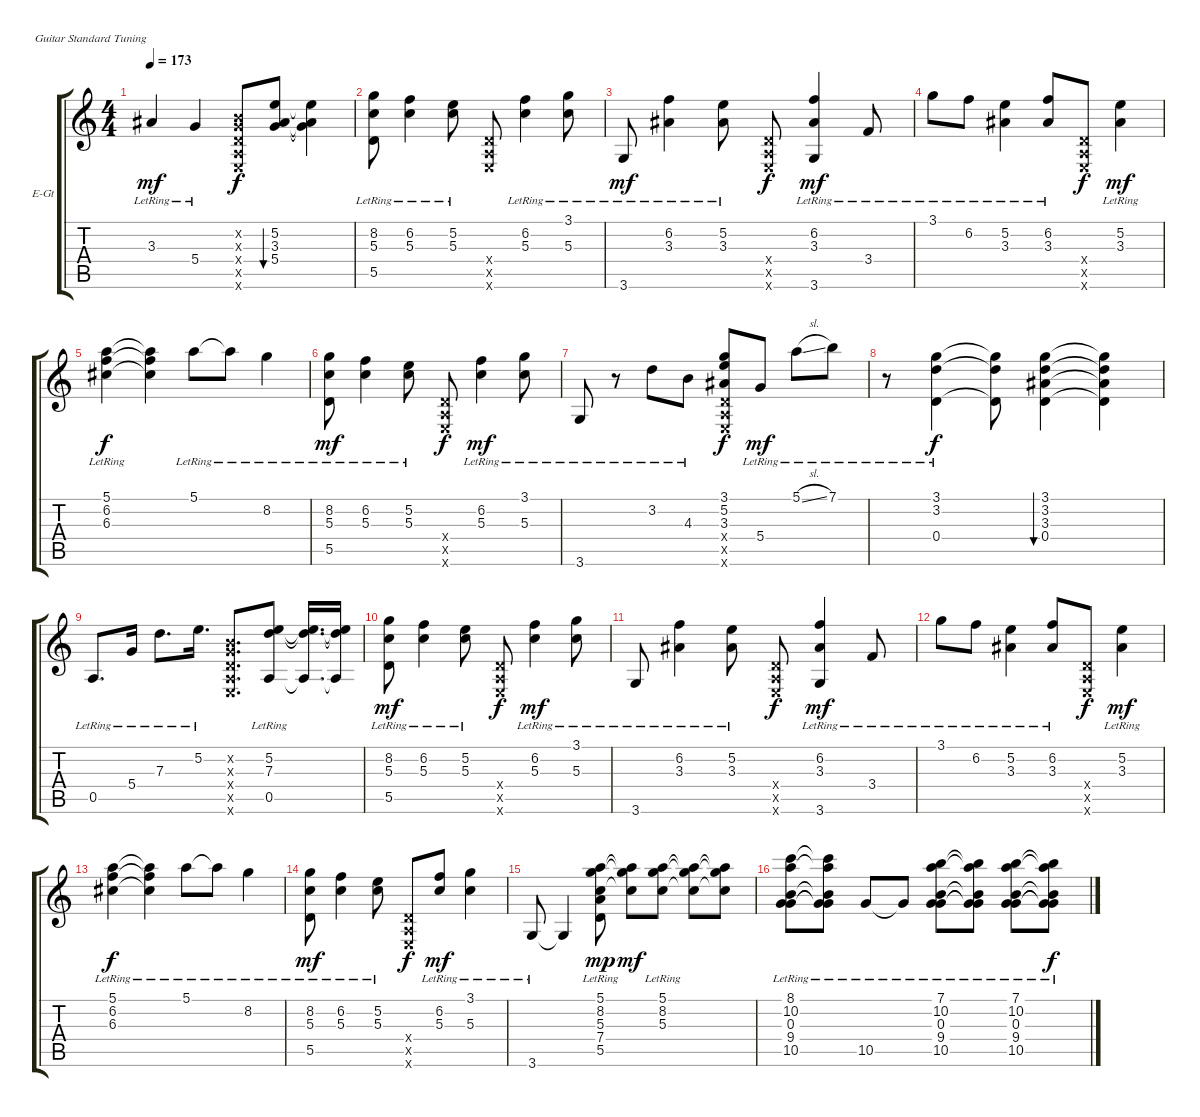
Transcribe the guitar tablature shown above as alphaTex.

\defaultSystemsLayout 4
\bracketExtendMode groupsimilarinstruments
\firstSystemTrackNameOrientation horizontal
\otherSystemsTrackNameOrientation horizontal
\track ("Electric Guitar" "E-Gt") {instrument electricguitarclean}
\staff {score tabs}
\tuning (E4 B3 G3 D3 A2 E2)
\ts (4 4)
\tempo 173
\clef g2
\ks c
3.3{lr}.4{dy mf} 5.4{lr}.4 (0.3{x} 0.4{x} 0.5{x} 0.6{x} 0.2{x}).8{dy f} (5.4 3.3 5.2).8{bu 61} (5.4{t} 3.3{t} 5.2{t}).4 |
(5.5{lr} 5.3{lr} 8.2{lr}).8 (5.3{lr} 6.2{lr}).4 (5.2{lr} 5.3{lr}).8 (0.4{x} 0.5{x} 0.6{x}).8 (6.2{lr} 5.3{lr}).4 (3.1{lr} 5.3{lr}).8 |
3.6{lr}.8{dy mf} (6.2{lr} 3.3{lr}).4 (3.3{lr} 5.2{lr}).8 (0.4{x} 0.5{x} 0.6{x}).8{dy f} (3.3{lr} 6.2{lr} 3.6{lr}).4{dy mf} 3.4{lr}.8 |
3.1{lr}.8 6.2{lr}.8 (3.3{lr} 5.2{lr}).4 (3.3{lr} 6.2{lr}).8 (0.4{x} 0.5{x} 0.6{x}).8{dy f} (3.3{lr} 5.2).4{dy mf} |
(6.3{lr} 6.2 5.1).4{dy f} (6.3{t} 6.2{t} 5.1{t}).4 5.1{lr}.8 5.1{lr t}.8 8.2{lr}.4 |
(5.5{lr} 5.3{lr} 8.2{lr}).8{dy mf} (5.3{lr} 6.2{lr}).4 (5.2{lr} 5.3{lr}).8 (0.4{x} 0.5{x} 0.6{x}).8{dy f} (6.2{lr} 5.3{lr}).4{dy mf} (3.1{lr} 5.3{lr}).8 |
3.6{lr}.8 r.8 3.2{lr}.8 4.3{lr}.8 (0.4{x} 0.5{x} 0.6{x} 3.3 5.2 3.1).8{dy f} 5.4{lr}.8{dy mf} 5.1{sl lr}.8 7.1{lr}.8 |
r.8 (3.1{lr} 3.2{lr} 0.4{lr}).4{dy f} (3.1{t} 3.2{t} 0.4{t}).8 (3.1 3.2 0.4 3.3).4{bu 120} (3.1{t} 3.2{t} 0.4{t} 3.3{t}).4 |
0.5{lr}.8{d} 5.4{lr}.16 7.3{lr}.8{d} 5.2{lr}.16{d} (0.2{x} 0.3{x} 0.4{x} 0.6{x} 0.5{x}).8{d} (5.2{lr} 0.5{lr} 7.3{lr}).8 (5.2{t} 0.5{t} 7.3{t}).16{d} (5.2{t} 0.5{t} 7.3{t}).16 |
(5.5{lr} 5.3{lr} 8.2{lr}).8{dy mf} (5.3{lr} 6.2{lr}).4 (5.2{lr} 5.3{lr}).8 (0.4{x} 0.5{x} 0.6{x}).8{dy f} (6.2{lr} 5.3{lr}).4{dy mf} (3.1{lr} 5.3{lr}).8 |
3.6{lr}.8 (6.2{lr} 3.3{lr}).4 (3.3{lr} 5.2{lr}).8 (0.4{x} 0.5{x} 0.6{x}).8{dy f} (3.3{lr} 6.2{lr} 3.6{lr}).4{dy mf} 3.4{lr}.8 |
3.1{lr}.8 6.2{lr}.8 (3.3{lr} 5.2{lr}).4 (3.3{lr} 6.2{lr}).8 (0.4{x} 0.5{x} 0.6{x}).8{dy f} (3.3{lr} 5.2{lr}).4{dy mf} |
(6.3{lr} 6.2{lr} 5.1{lr}).4{dy f} (6.3{lr t} 6.2{lr t} 5.1{lr t}).4 5.1{lr}.8 5.1{lr t}.8 8.2{lr}.4 |
(5.5{lr} 5.3{lr} 8.2{lr}).8{dy mf} (5.3{lr} 6.2{lr}).4 (5.2{lr} 5.3{lr}).8 (0.4{x} 0.5{x} 0.6{x}).8{dy f} (6.2{lr} 5.3{lr}).8{dy mf} (3.1{lr} 5.3{lr}).4 |
3.6{lr}.8 3.6{t}.4 (5.3 8.2{lr} 5.1 7.4 5.5).8{dy mp} (5.3{t} 8.2{t} 5.1{t}).8{dy mf} (5.3{lr} 8.2{lr} 5.1{lr}).8 (5.3{t} 8.2{t} 5.1{t}).8 (5.3{t} 8.2{t} 5.1{t}).8 |
(10.5{lr} 9.4{lr} 0.3{lr} 10.2{lr} 8.1{lr}).8 (10.5{lr t} 9.4{lr t} 0.3{lr t} 10.2{lr t} 8.1{lr t}).8 10.5{lr}.8 10.5{lr t}.8 (10.5{lr} 9.4{lr} 0.3{lr} 10.2{lr} 7.1{lr}).8 (10.5{lr t} 9.4{lr t} 0.3{lr t} 10.2{lr t} 7.1{lr t}).8 (10.5{lr} 9.4{lr} 0.3{lr} 10.2{lr} 7.1{lr}).8 (10.5{lr t} 9.4{lr t} 0.3{lr t} 10.2{lr t} 7.1{lr t}).8{dy f}
